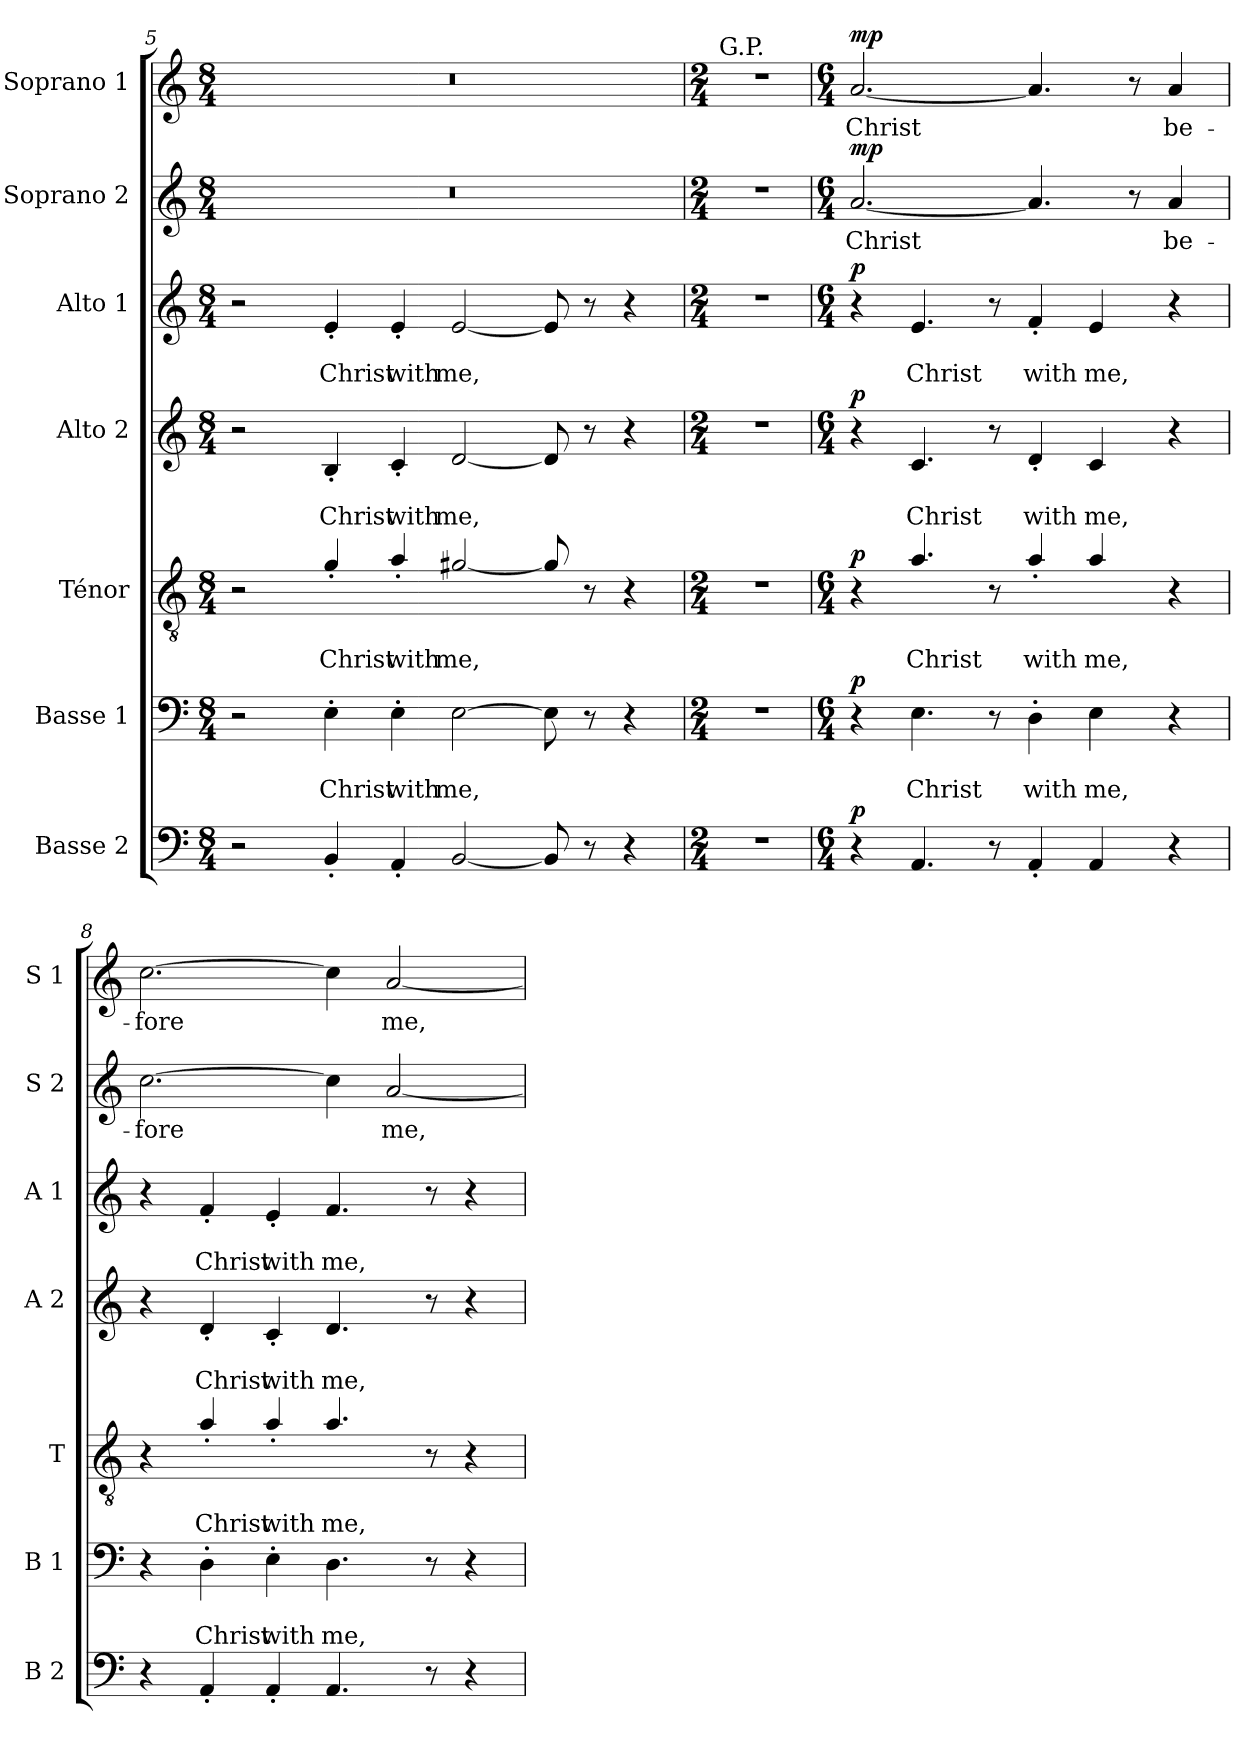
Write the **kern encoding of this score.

**kern	**dynam	**kern	**text	**text	**dynam	**kern	**text	**text	**dynam	**kern	**text	**text	**dynam	**kern	**text	**text	**dynam	**kern	**text	**dynam	**kern	**text	**dynam
*part7	*part7	*part6	*part6	*part6	*part6	*part5	*part5	*part5	*part5	*part4	*part4	*part4	*part4	*part3	*part3	*part3	*part3	*part2	*part2	*part2	*part1	*part1	*part1
*staff7	*staff7	*staff6	*staff6	*staff6	*staff6	*staff5	*staff5	*staff5	*staff5	*staff4	*staff4	*staff4	*staff4	*staff3	*staff3	*staff3	*staff3	*staff2	*staff2	*staff2	*staff1	*staff1	*staff1
*I"Basse 2	*	*I"Basse 1	*	*	*	*I"Ténor	*	*	*	*I"Alto 2	*	*	*	*I"Alto 1	*	*	*	*I"Soprano 2	*	*	*I"Soprano 1	*	*
*I'B 2	*	*I'B 1	*	*	*	*I'T	*	*	*	*I'A 2	*	*	*	*I'A 1	*	*	*	*I'S 2	*	*	*I'S 1	*	*
*clefF4	*	*clefF4	*	*	*	*clefGv2	*	*	*	*clefG2	*	*	*	*clefG2	*	*	*	*clefG2	*	*	*clefG2	*	*
*	*	*	*	*	*	*ITrd7c12	*	*	*	*	*	*	*	*	*	*	*	*	*	*	*	*	*
*k[]	*	*k[]	*	*	*	*k[]	*	*	*	*k[]	*	*	*	*k[]	*	*	*	*k[]	*	*	*k[]	*	*
*C:	*	*C:	*	*	*	*C:	*	*	*	*C:	*	*	*	*C:	*	*	*	*C:	*	*	*C:	*	*
*M8/4	*	*M8/4	*	*	*	*M8/4	*	*	*	*M8/4	*	*	*	*M8/4	*	*	*	*M8/4	*	*	*M8/4	*	*
=5	=5	=5	=5	=5	=5	=5	=5	=5	=5	=5	=5	=5	=5	=5	=5	=5	=5	=5	=5	=5	=5	=5	=5
2r	.	2r	.	.	.	2r	.	.	.	2r	.	.	.	2r	.	.	.	0r	.	.	0r	.	.
!	!	!	!	!LO:LY:b	!	!	!	!	!	!	!	!	!	!	!	!	!	!	!	!	!	!	!
!	!	!	!	!	!	!	!	!LO:LY:b	!	!	!	!	!	!	!	!	!	!	!	!	!	!	!
!	!	!	!	!	!	!	!	!	!	!	!	!LO:LY:b	!	!	!	!	!	!	!	!	!	!	!
!	!	!	!	!	!	!	!	!	!	!	!	!	!	!	!	!LO:LY:b	!	!	!	!	!	!	!
4BB'</	.	4E'>\	.	Christ	.	4G'</	.	Christ	.	4B'</	.	Christ	.	4e'</	.	Christ	.	.	.	.	.	.	.
!	!	!	!	!LO:LY:b	!	!	!	!	!	!	!	!	!	!	!	!	!	!	!	!	!	!	!
!	!	!	!	!	!	!	!	!LO:LY:b	!	!	!	!	!	!	!	!	!	!	!	!	!	!	!
!	!	!	!	!	!	!	!	!	!	!	!	!LO:LY:b	!	!	!	!	!	!	!	!	!	!	!
!	!	!	!	!	!	!	!	!	!	!	!	!	!	!	!	!LO:LY:b	!	!	!	!	!	!	!
4AA'</	.	4E'>\	.	with	.	4A'</	.	with	.	4c'</	.	with	.	4e'</	.	with	.	.	.	.	.	.	.
!	!	!	!	!LO:LY:b	!	!	!	!	!	!	!	!	!	!	!	!	!	!	!	!	!	!	!
!	!	!	!	!	!	!	!	!LO:LY:b	!	!	!	!	!	!	!	!	!	!	!	!	!	!	!
!	!	!	!	!	!	!	!	!	!	!	!	!LO:LY:b	!	!	!	!	!	!	!	!	!	!	!
!	!	!	!	!	!	!	!	!	!	!	!	!	!	!	!	!LO:LY:b	!	!	!	!	!	!	!
[<2BB/	.	[>2E\	.	me,	.	[<2G#X/	.	me,	.	[<2d/	.	me,	.	[<2e/	.	me,	.	.	.	.	.	.	.
8BB/]	.	8E\]	.	.	.	8G#/]	.	.	.	8d/]	.	.	.	8e/]	.	.	.	.	.	.	.	.	.
8r	.	8r	.	.	.	8r	.	.	.	8r	.	.	.	8r	.	.	.	.	.	.	.	.	.
4r	.	4r	.	.	.	4r	.	.	.	4r	.	.	.	4r	.	.	.	.	.	.	.	.	.
=6	=6	=6	=6	=6	=6	=6	=6	=6	=6	=6	=6	=6	=6	=6	=6	=6	=6	=6	=6	=6	=6	=6	=6
*M2/4	*	*M2/4	*	*	*	*M2/4	*	*	*	*M2/4	*	*	*	*M2/4	*	*	*	*M2/4	*	*	*M2/4	*	*
!	!	!	!	!	!	!	!	!	!	!	!	!	!	!	!	!	!	!	!	!	!LO:TX:a:t=G.P.	!	!
2r	.	2r	.	.	.	2r	.	.	.	2r	.	.	.	2r	.	.	.	2r	.	.	2r	.	.
=7	=7	=7	=7	=7	=7	=7	=7	=7	=7	=7	=7	=7	=7	=7	=7	=7	=7	=7	=7	=7	=7	=7	=7
*M6/4	*	*M6/4	*	*	*	*M6/4	*	*	*	*M6/4	*	*	*	*M6/4	*	*	*	*M6/4	*	*	*M6/4	*	*
!	!	!	!	!	!	!	!	!	!	!	!	!	!	!	!	!	!	!	!LO:LY:b	!	!	!	!
!	!LO:DY:a	!	!	!	!LO:DY:a	!	!	!	!LO:DY:a	!	!	!	!LO:DY:a	!	!	!	!LO:DY:a	!	!	!LO:DY:a	!	!LO:LY:b	!LO:DY:a
4r	p	4r	.	.	p	4r	.	.	p	4r	.	.	p	4r	.	.	p	[<2.a/	Christ	mp	[<2.a/	Christ	mp
!	!	!	!	!LO:LY:b	!	!	!	!	!	!	!	!	!	!	!	!	!	!	!	!	!	!	!
!	!	!	!	!	!	!	!	!LO:LY:b	!	!	!	!	!	!	!	!	!	!	!	!	!	!	!
!	!	!	!	!	!	!	!	!	!	!	!	!LO:LY:b	!	!	!	!	!	!	!	!	!	!	!
!	!	!	!	!	!	!	!	!	!	!	!	!	!	!	!	!LO:LY:b	!	!	!	!	!	!	!
4.AA/	.	4.E\	.	Christ	.	4.A/	.	Christ	.	4.c/	.	Christ	.	4.e/	.	Christ	.	.	.	.	.	.	.
8r	.	8r	.	.	.	8r	.	.	.	8r	.	.	.	8r	.	.	.	.	.	.	.	.	.
!	!	!	!	!LO:LY:b	!	!	!	!	!	!	!	!	!	!	!	!	!	!	!	!	!	!	!
!	!	!	!	!	!	!	!	!LO:LY:b	!	!	!	!	!	!	!	!	!	!	!	!	!	!	!
!	!	!	!	!	!	!	!	!	!	!	!	!LO:LY:b	!	!	!	!	!	!	!	!	!	!	!
!	!	!	!	!	!	!	!	!	!	!	!	!	!	!	!	!LO:LY:b	!	!	!	!	!	!	!
4AA'</	.	4D'>\	.	with	.	4A'</	.	with	.	4d'</	.	with	.	4f'</	.	with	.	4.a/]	.	.	4.a/]	.	.
!	!	!	!	!LO:LY:b	!	!	!	!	!	!	!	!	!	!	!	!	!	!	!	!	!	!	!
!	!	!	!	!	!	!	!	!LO:LY:b	!	!	!	!	!	!	!	!	!	!	!	!	!	!	!
!	!	!	!	!	!	!	!	!	!	!	!	!LO:LY:b	!	!	!	!	!	!	!	!	!	!	!
!	!	!	!	!	!	!	!	!	!	!	!	!	!	!	!	!LO:LY:b	!	!	!	!	!	!	!
4AA/	.	4E\	.	me,	.	4A/	.	me,	.	4c/	.	me,	.	4e/	.	me,	.	.	.	.	.	.	.
.	.	.	.	.	.	.	.	.	.	.	.	.	.	.	.	.	.	8r	.	.	8r	.	.
!	!	!	!	!	!	!	!	!	!	!	!	!	!	!	!	!	!	!	!LO:LY:b	!	!	!	!
!	!	!	!	!	!	!	!	!	!	!	!	!	!	!	!	!	!	!	!	!	!	!LO:LY:b	!
4r	.	4r	.	.	.	4r	.	.	.	4r	.	.	.	4r	.	.	.	4a/	be-	.	4a/	be-	.
!!LO:LB:g=z
=8	=8	=8	=8	=8	=8	=8	=8	=8	=8	=8	=8	=8	=8	=8	=8	=8	=8	=8	=8	=8	=8	=8	=8
!	!	!	!	!	!	!	!	!	!	!	!	!	!	!	!	!	!	!	!LO:LY:b	!	!	!	!
!	!	!	!	!	!	!	!	!	!	!	!	!	!	!	!	!	!	!	!	!	!	!LO:LY:b	!
4r	.	4r	.	.	.	4r	.	.	.	4r	.	.	.	4r	.	.	.	[>2.cc\	-fore	.	[>2.cc\	-fore	.
!	!	!	!	!LO:LY:b	!	!	!	!	!	!	!	!	!	!	!	!	!	!	!	!	!	!	!
!	!	!	!	!	!	!	!	!LO:LY:b	!	!	!	!	!	!	!	!	!	!	!	!	!	!	!
!	!	!	!	!	!	!	!	!	!	!	!	!LO:LY:b	!	!	!	!	!	!	!	!	!	!	!
!	!	!	!	!	!	!	!	!	!	!	!	!	!	!	!	!LO:LY:b	!	!	!	!	!	!	!
4AA'</	.	4D'>\	.	Christ	.	4A'</	.	Christ	.	4d'</	.	Christ	.	4f'</	.	Christ	.	.	.	.	.	.	.
!	!	!	!	!LO:LY:b	!	!	!	!	!	!	!	!	!	!	!	!	!	!	!	!	!	!	!
!	!	!	!	!	!	!	!	!LO:LY:b	!	!	!	!	!	!	!	!	!	!	!	!	!	!	!
!	!	!	!	!	!	!	!	!	!	!	!	!LO:LY:b	!	!	!	!	!	!	!	!	!	!	!
!	!	!	!	!	!	!	!	!	!	!	!	!	!	!	!	!LO:LY:b	!	!	!	!	!	!	!
4AA'</	.	4E'>\	.	with	.	4A'</	.	with	.	4c'</	.	with	.	4e'</	.	with	.	.	.	.	.	.	.
!	!	!	!	!LO:LY:b	!	!	!	!	!	!	!	!	!	!	!	!	!	!	!	!	!	!	!
!	!	!	!	!	!	!	!	!LO:LY:b	!	!	!	!	!	!	!	!	!	!	!	!	!	!	!
!	!	!	!	!	!	!	!	!	!	!	!	!LO:LY:b	!	!	!	!	!	!	!	!	!	!	!
!	!	!	!	!	!	!	!	!	!	!	!	!	!	!	!	!LO:LY:b	!	!	!	!	!	!	!
4.AA/	.	4.D\	.	me,	.	4.A/	.	me,	.	4.d/	.	me,	.	4.f/	.	me,	.	4cc\]	.	.	4cc\]	.	.
!	!	!	!	!	!	!	!	!	!	!	!	!	!	!	!	!	!	!	!LO:LY:b	!	!	!	!
!	!	!	!	!	!	!	!	!	!	!	!	!	!	!	!	!	!	!	!	!	!	!LO:LY:b	!
.	.	.	.	.	.	.	.	.	.	.	.	.	.	.	.	.	.	[<2a/	me,	.	[<2a/	me,	.
8r	.	8r	.	.	.	8r	.	.	.	8r	.	.	.	8r	.	.	.	.	.	.	.	.	.
4r	.	4r	.	.	.	4r	.	.	.	4r	.	.	.	4r	.	.	.	.	.	.	.	.	.
=	=	=	=	=	=	=	=	=	=	=	=	=	=	=	=	=	=	=	=	=	=	=	=
*-	*-	*-	*-	*-	*-	*-	*-	*-	*-	*-	*-	*-	*-	*-	*-	*-	*-	*-	*-	*-	*-	*-	*-
